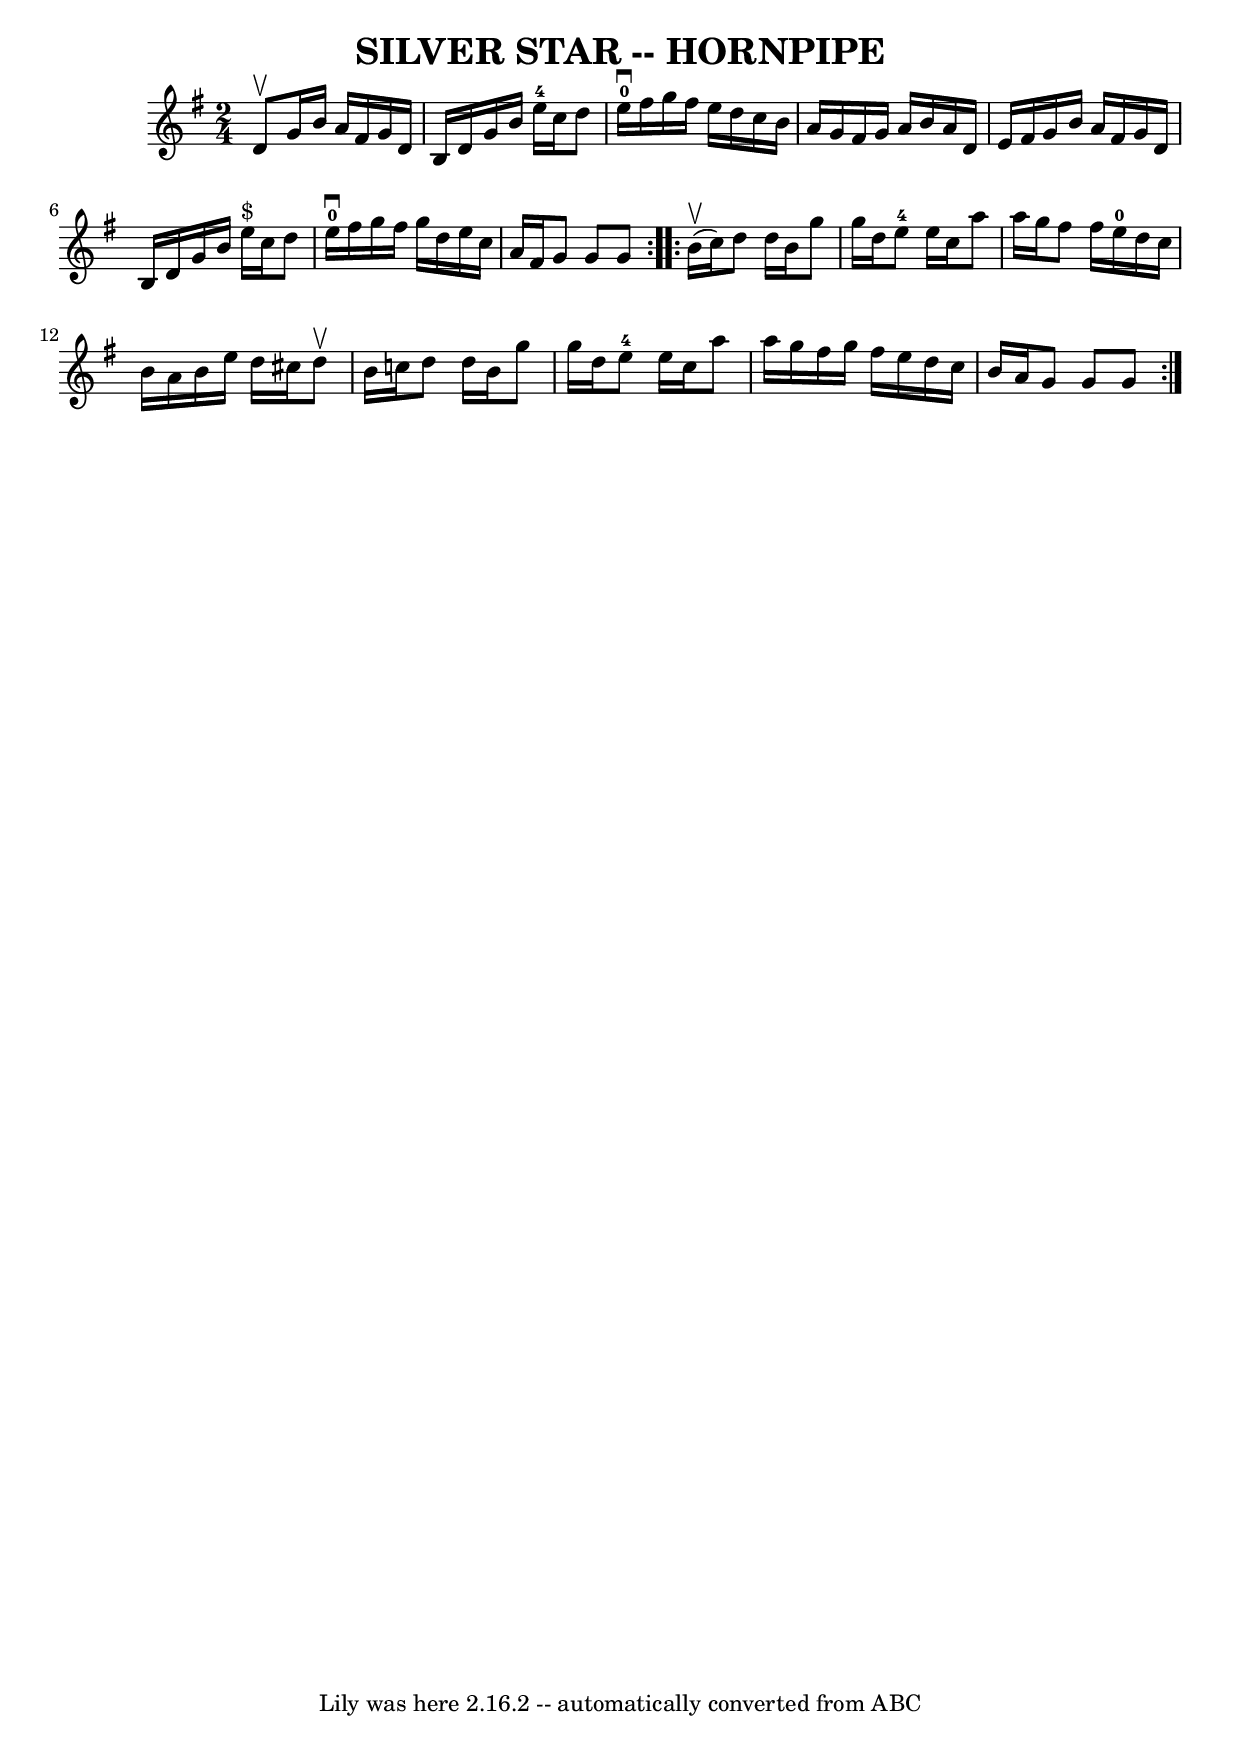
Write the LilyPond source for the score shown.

\version "2.7.40"
\include "Mammoth.ily"
\header {
	%% book = "Ryan's Mammoth Collection of Fiddle Tunes"
	crossRefNumber = "1"
	footnotes = ""
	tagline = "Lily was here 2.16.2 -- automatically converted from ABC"
	title = "SILVER STAR -- HORNPIPE"
}
voicedefault =  {
\set Score.defaultBarType = "empty"

\repeat volta 2 {
\time 2/4 \key g \major d'8^\upbow       |
 g'16 b'16 a'16    
fis'16 g'16 d'16 b16 d'16    |
 g'16 b'16 e''16-4  
 c''16 d''8 e''16-0^\downbow fis''16    |
 g''16 fis''16  
 e''16 d''16 c''16 b'16 a'16 g'16    |
 fis'16 g'16  
 a'16 b'16 a'16 d'16 e'16 fis'16    |
     |
   
g'16 b'16 a'16 fis'16 g'16 d'16 b16 d'16    |
   
g'16 b'16 e''16^"$" c''16 d''8 e''16-0^\downbow fis''16    
|
 g''16 fis''16 g''16 d''16 e''16 c''16 a'16    
fis'16    |
 g'8 g'8 g'8    }     \repeat volta 2 { b'16 
(^\upbow c''16)       |
 d''8 d''16 b'16 g''8 g''16    
d''16    |
 e''8-4 e''16 c''16 a''8 a''16 g''16    
|
 fis''8 fis''16 e''16-0 d''16 c''16 b'16 a'16    
|
 b'16 e''16 d''16 cis''16 d''8^\upbow b'16 c''!16   
 |
     |
 d''8 d''16 b'16 g''8 g''16 d''16    
|
 e''8-4 e''16 c''16 a''8 a''16 g''16    |
   
fis''16 g''16 fis''16 e''16 d''16 c''16 b'16 a'16    
|
 g'8 g'8 g'8    }   
}

\score{
    <<

	\context Staff="default"
	{
	    \voicedefault 
	}

    >>
	\layout {
	}
	\midi {}
}
